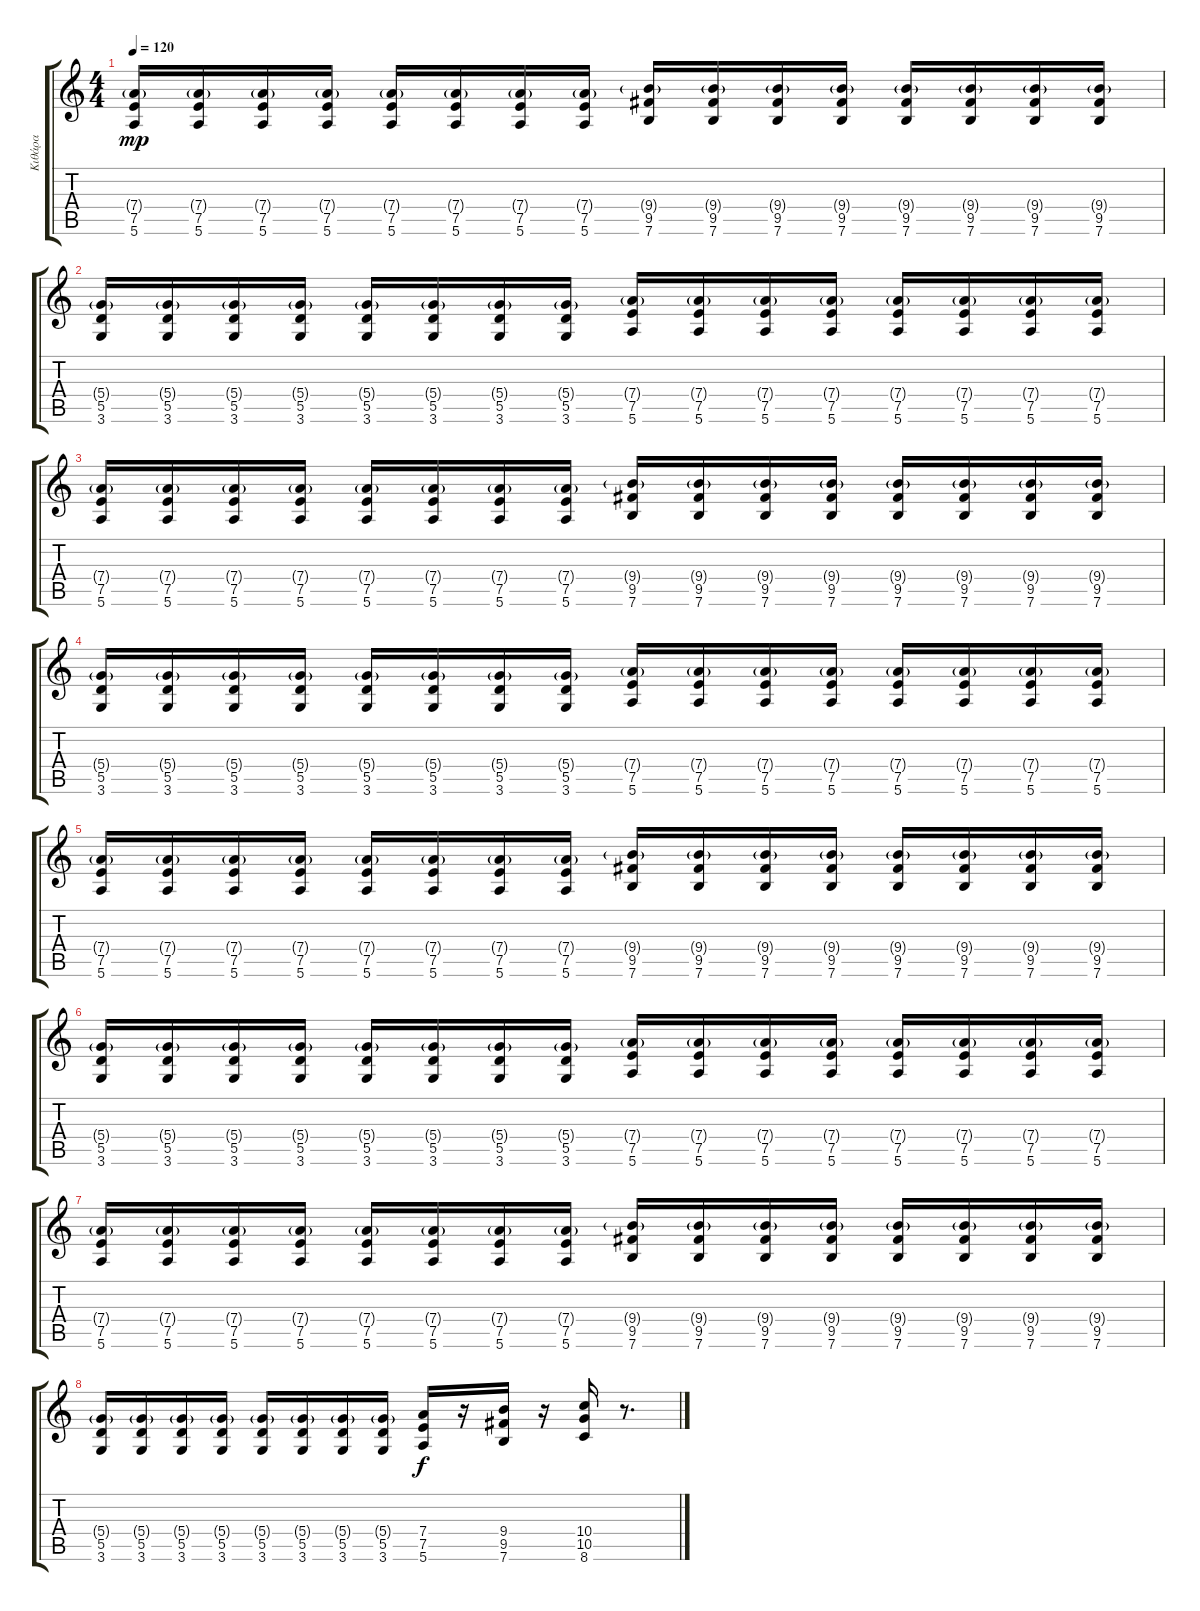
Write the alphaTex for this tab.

\track ("Κιθάρα" "Κιθάρα") {instrument distortionguitar}
\staff {score tabs}
\tuning (E4 B3 G3 D3 A2 E2) {hide}
\ts (4 4)
\tempo 120
\clef g2
\ks c
(7.4{g} 7.5 5.6).16{dy mp} (7.4{g} 7.5 5.6).16 (7.4{g} 7.5 5.6).16 (7.4{g} 7.5 5.6).16 (7.4{g} 7.5 5.6).16 (7.4{g} 7.5 5.6).16 (7.4{g} 7.5 5.6).16 (7.4{g} 7.5 5.6).16 (9.4{g} 9.5 7.6).16 (9.4{g} 9.5 7.6).16 (9.4{g} 9.5 7.6).16 (9.4{g} 9.5 7.6).16 (9.4{g} 9.5 7.6).16 (9.4{g} 9.5 7.6).16 (9.4{g} 9.5 7.6).16 (9.4{g} 9.5 7.6).16 |
(5.4{g} 5.5 3.6).16 (5.4{g} 5.5 3.6).16 (5.4{g} 5.5 3.6).16 (5.4{g} 5.5 3.6).16 (5.4{g} 5.5 3.6).16 (5.4{g} 5.5 3.6).16 (5.4{g} 5.5 3.6).16 (5.4{g} 5.5 3.6).16 (7.4{g} 7.5 5.6).16 (7.4{g} 7.5 5.6).16 (7.4{g} 7.5 5.6).16 (7.4{g} 7.5 5.6).16 (7.4{g} 7.5 5.6).16 (7.4{g} 7.5 5.6).16 (7.4{g} 7.5 5.6).16 (7.4{g} 7.5 5.6).16 |
(7.4{g} 7.5 5.6).16 (7.4{g} 7.5 5.6).16 (7.4{g} 7.5 5.6).16 (7.4{g} 7.5 5.6).16 (7.4{g} 7.5 5.6).16 (7.4{g} 7.5 5.6).16 (7.4{g} 7.5 5.6).16 (7.4{g} 7.5 5.6).16 (9.4{g} 9.5 7.6).16 (9.4{g} 9.5 7.6).16 (9.4{g} 9.5 7.6).16 (9.4{g} 9.5 7.6).16 (9.4{g} 9.5 7.6).16 (9.4{g} 9.5 7.6).16 (9.4{g} 9.5 7.6).16 (9.4{g} 9.5 7.6).16 |
(5.4{g} 5.5 3.6).16 (5.4{g} 5.5 3.6).16 (5.4{g} 5.5 3.6).16 (5.4{g} 5.5 3.6).16 (5.4{g} 5.5 3.6).16 (5.4{g} 5.5 3.6).16 (5.4{g} 5.5 3.6).16 (5.4{g} 5.5 3.6).16 (7.4{g} 7.5 5.6).16 (7.4{g} 7.5 5.6).16 (7.4{g} 7.5 5.6).16 (7.4{g} 7.5 5.6).16 (7.4{g} 7.5 5.6).16 (7.4{g} 7.5 5.6).16 (7.4{g} 7.5 5.6).16 (7.4{g} 7.5 5.6).16 |
(7.4{g} 7.5 5.6).16 (7.4{g} 7.5 5.6).16 (7.4{g} 7.5 5.6).16 (7.4{g} 7.5 5.6).16 (7.4{g} 7.5 5.6).16 (7.4{g} 7.5 5.6).16 (7.4{g} 7.5 5.6).16 (7.4{g} 7.5 5.6).16 (9.4{g} 9.5 7.6).16 (9.4{g} 9.5 7.6).16 (9.4{g} 9.5 7.6).16 (9.4{g} 9.5 7.6).16 (9.4{g} 9.5 7.6).16 (9.4{g} 9.5 7.6).16 (9.4{g} 9.5 7.6).16 (9.4{g} 9.5 7.6).16 |
(5.4{g} 5.5 3.6).16 (5.4{g} 5.5 3.6).16 (5.4{g} 5.5 3.6).16 (5.4{g} 5.5 3.6).16 (5.4{g} 5.5 3.6).16 (5.4{g} 5.5 3.6).16 (5.4{g} 5.5 3.6).16 (5.4{g} 5.5 3.6).16 (7.4{g} 7.5 5.6).16 (7.4{g} 7.5 5.6).16 (7.4{g} 7.5 5.6).16 (7.4{g} 7.5 5.6).16 (7.4{g} 7.5 5.6).16 (7.4{g} 7.5 5.6).16 (7.4{g} 7.5 5.6).16 (7.4{g} 7.5 5.6).16 |
(7.4{g} 7.5 5.6).16 (7.4{g} 7.5 5.6).16 (7.4{g} 7.5 5.6).16 (7.4{g} 7.5 5.6).16 (7.4{g} 7.5 5.6).16 (7.4{g} 7.5 5.6).16 (7.4{g} 7.5 5.6).16 (7.4{g} 7.5 5.6).16 (9.4{g} 9.5 7.6).16 (9.4{g} 9.5 7.6).16 (9.4{g} 9.5 7.6).16 (9.4{g} 9.5 7.6).16 (9.4{g} 9.5 7.6).16 (9.4{g} 9.5 7.6).16 (9.4{g} 9.5 7.6).16 (9.4{g} 9.5 7.6).16 |
(5.4{g} 5.5 3.6).16 (5.4{g} 5.5 3.6).16 (5.4{g} 5.5 3.6).16 (5.4{g} 5.5 3.6).16 (5.4{g} 5.5 3.6).16 (5.4{g} 5.5 3.6).16 (5.4{g} 5.5 3.6).16 (5.4{g} 5.5 3.6).16 (7.4 7.5 5.6).16{dy f volume 16} r.16 (9.4 9.5 7.6).16 r.16 (10.4 10.5 8.6).16 r.8{d}
